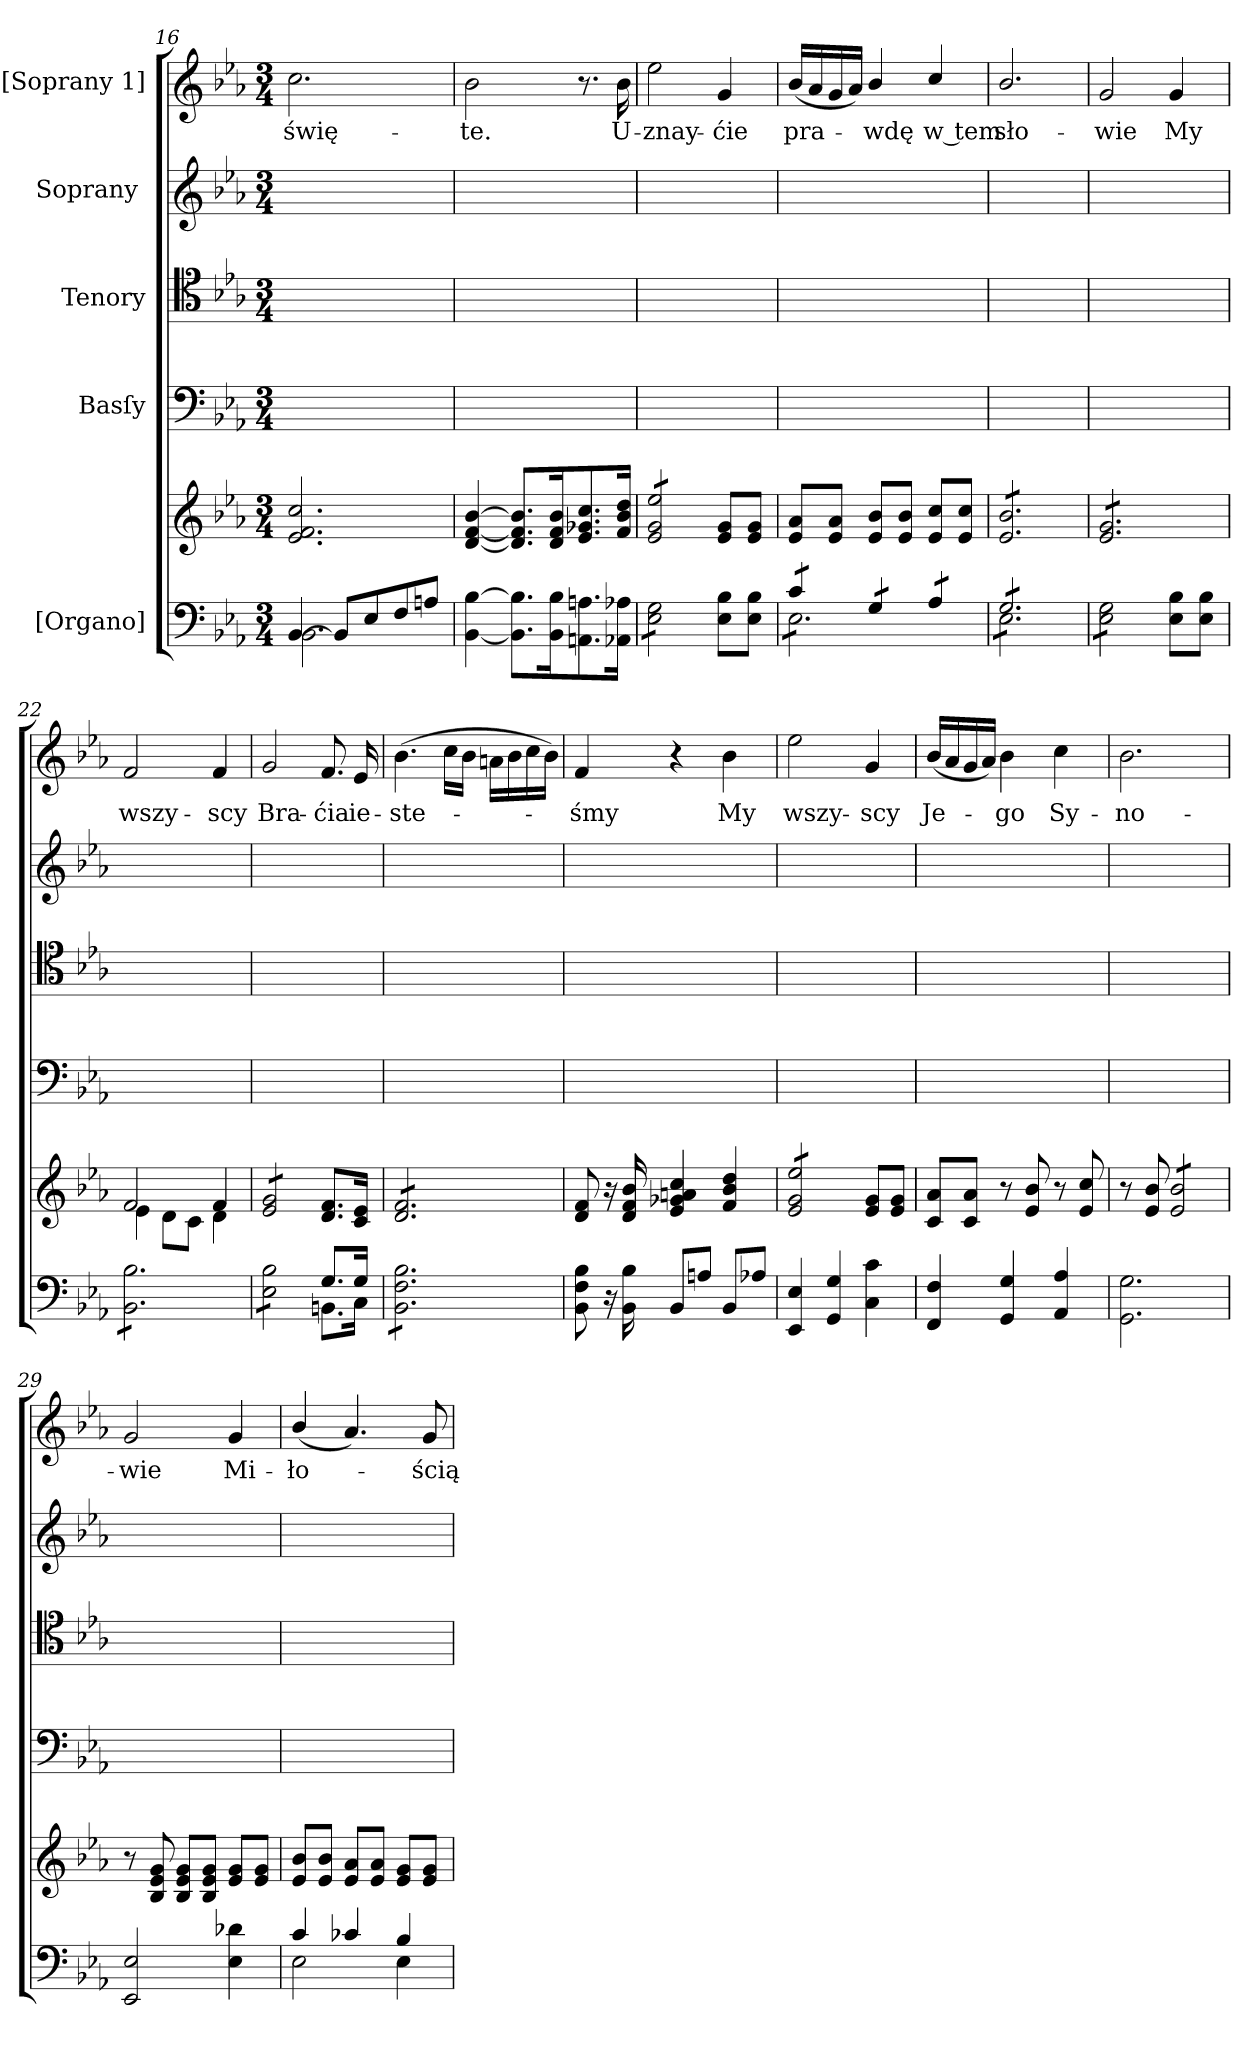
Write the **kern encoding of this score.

**kern	**kern	**kern	**kern	**kern	**kern	**text
*part5	*part5	*part4	*part3	*part2	*part1	*part1
*staff6	*staff5	*staff4	*staff3	*staff2	*staff1	*staff1
*I"[Organo]	*	*I"Basſy	*I"Tenory	*I"Soprany [2]	*I"[Soprany 1]	*
*clefF4	*clefG2	*clefF4	*clefC4	*clefG2	*clefG2	*
*k[b-e-a-]	*k[b-e-a-]	*k[b-e-a-]	*k[b-e-a-]	*k[b-e-a-]	*k[b-e-a-]	*
*M3/4	*M3/4	*M3/4	*M3/4	*M3/4	*M3/4	*
=16	=16	=16	=16	=16	=16	=16
*^	*	*	*	*	*	*
[4BB-/	2.BB-\	2.e-/ 2.f/ 2.cc/	2.ryy	2.ryy	2.ryy	2.cc\	świę-
8BB-/L]	.	.	.	.	.	.	.
8E-/	.	.	.	.	.	.	.
8F/	.	.	.	.	.	.	.
8An/J	.	.	.	.	.	.	.
*v	*v	*	*	*	*	*	*
=17	=17	=17	=17	=17	=17	=17
[4BB-\ [4B-\	[4d/ [4f/ [4b-/	2.ryy	2.ryy	2.ryy	2b-\	-te.
8.BB-]\ 8.B-]\L	8.d]/ 8.f]/ 8.b-]/L	.	.	.	.	.
16BB-\ 16B-\K	16d/ 16f/ 16b-/K	.	.	.	.	.
8.AAn\ 8.An\	8.e-/ 8.g-X/ 8.cc/	.	.	.	8.r	.
16AA-X\ 16A-X\Jk	16f/ 16b-/ 16dd/Jk	.	.	.	16b-\	U-
=18	=18	=18	=18	=18	=18	=18
*tremolo	*	*	*	*	*	*
*	*tremolo	*	*	*	*	*
8E-\ 8G\L	8e-/ 8g/ 8ee-/L	2.ryy	2.ryy	2.ryy	2ee-\	-znay-
8E-\ 8G\	8e-/ 8g/ 8ee-/	.	.	.	.	.
8E-\ 8G\	8e-/ 8g/ 8ee-/	.	.	.	.	.
8E-\ 8G\J	8e-/ 8g/ 8ee-/J	.	.	.	.	.
*	*Xtremolo	*	*	*	*	*
*Xtremolo	*	*	*	*	*	*
8E-\ 8B-\L	8e-/ 8g/L	.	.	.	4g/	-ćie
8E-\ 8B-\J	8e-/ 8g/J	.	.	.	.	.
=19	=19	=19	=19	=19	=19	=19
*^	*	*	*	*	*	*
*tremolo	*	*	*	*	*	*	*
8c/L	8E-\L	8e-/ 8a-/L	2.ryy	2.ryy	2.ryy	(<16b-/LL	pra-
.	.	.	.	.	.	16a-/	.
8c/J	8E-\	8e-/ 8a-/J	.	.	.	16g/	.
.	.	.	.	.	.	16a-/JJ)	.
8G/L	8E-\	8e-/ 8b-/L	.	.	.	4b-/	-wdę
8G/J	8E-\	8e-/ 8b-/J	.	.	.	.	.
8A-/L	8E-\	8e-/ 8cc/L	.	.	.	4cc/	w tem
8A-/J	8E-\J	8e-/ 8cc/J	.	.	.	.	.
=20	=20	=20	=20	=20	=20	=20	=20
*	*	*tremolo	*	*	*	*	*
8G/L	8E-\L	8e-/ 8b-/L	2.ryy	2.ryy	2.ryy	2.b-/	sło-
8G/	8E-\	8e-/ 8b-/	.	.	.	.	.
8G/	8E-\	8e-/ 8b-/	.	.	.	.	.
8G/	8E-\	8e-/ 8b-/	.	.	.	.	.
8G/	8E-\	8e-/ 8b-/	.	.	.	.	.
8G/J	8E-\J	8e-/ 8b-/J	.	.	.	.	.
*v	*v	*	*	*	*	*	*
=21	=21	=21	=21	=21	=21	=21
8E-\ 8G\L	8e-/ 8g/L	2.ryy	2.ryy	2.ryy	2g/	-wie
8E-\ 8G\	8e-/ 8g/	.	.	.	.	.
8E-\ 8G\	8e-/ 8g/	.	.	.	.	.
8E-\ 8G\J	8e-/ 8g/	.	.	.	.	.
*Xtremolo	*	*	*	*	*	*
8E-\ 8B-\L	8e-/ 8g/	.	.	.	4g/	My
8E-\ 8B-\J	8e-/ 8g/J	.	.	.	.	.
*	*Xtremolo	*	*	*	*	*
=22	=22	=22	=22	=22	=22	=22
*	*^	*	*	*	*	*
*tremolo	*	*	*	*	*	*	*
8BB-\ 8B-\L	2f/	4e-\	2.ryy	2.ryy	2.ryy	2f/	wszy-
8BB-\ 8B-\	.	.	.	.	.	.	.
8BB-\ 8B-\	.	8d\L	.	.	.	.	.
8BB-\ 8B-\	.	8c\J	.	.	.	.	.
8BB-\ 8B-\	4f/	4d\	.	.	.	4f/	-scy
8BB-\ 8B-\J	.	.	.	.	.	.	.
*	*v	*v	*	*	*	*	*
=23	=23	=23	=23	=23	=23	=23
*^	*	*	*	*	*	*
*	*	*tremolo	*	*	*	*	*
8E-\ 8B-\L	2ryy	8e-/ 8g/L	2.ryy	2.ryy	2.ryy	2g/	Bra-
8E-\ 8B-\	.	8e-/ 8g/	.	.	.	.	.
8E-\ 8B-\	.	8e-/ 8g/	.	.	.	.	.
8E-\ 8B-\J	.	8e-/ 8g/J	.	.	.	.	.
*	*	*Xtremolo	*	*	*	*	*
*Xtremolo	*	*	*	*	*	*	*
8.G/L	8.BBn\L	8.d/ 8.f/L	.	.	.	8.f/	-ćia
16G/Jk	16C\Jk	16c/ 16e-/Jk	.	.	.	16e-/	ie-
*v	*v	*	*	*	*	*	*
=24	=24	=24	=24	=24	=24	=24
*tremolo	*	*	*	*	*	*
*	*tremolo	*	*	*	*	*
8BB-\ 8F\ 8B-\L	8d/ 8f/L	2.ryy	2.ryy	2.ryy	(>4.b-\	-ste-
8BB-\ 8F\ 8B-\	8d/ 8f/	.	.	.	.	.
8BB-\ 8F\ 8B-\	8d/ 8f/	.	.	.	.	.
8BB-\ 8F\ 8B-\	8d/ 8f/	.	.	.	16cc\LL	.
.	.	.	.	.	16b-\JJ	.
8BB-\ 8F\ 8B-\	8d/ 8f/	.	.	.	16an\LL	.
.	.	.	.	.	16b-\	.
8BB-\ 8F\ 8B-\J	8d/ 8f/J	.	.	.	16cc\	.
*	*Xtremolo	*	*	*	*	*
*Xtremolo	*	*	*	*	*	*
.	.	.	.	.	16b-\JJ)	.
=25	=25	=25	=25	=25	=25	=25
8BB-\ 8F\ 8B-\	8d/ 8f/	2.ryy	2.ryy	2.ryy	4f/	-śmy
16r	16r	.	.	.	.	.
16BB-\ 16B-\	16d/ 16f/ 16b-/	.	.	.	.	.
8BB-/L	4e-/ 4g-X/ 4an/ 4cc/	.	.	.	4r	.
8An/J	.	.	.	.	.	.
8BB-/L	4f/ 4b-/ 4dd/	.	.	.	4b-\	My
8A-X/J	.	.	.	.	.	.
=26	=26	=26	=26	=26	=26	=26
*	*tremolo	*	*	*	*	*
4EE-/ 4E-/	8e-/ 8g/ 8ee-/L	2.ryy	2.ryy	2.ryy	2ee-\	wszy-
.	8e-/ 8g/ 8ee-/	.	.	.	.	.
4GG/ 4G/	8e-/ 8g/ 8ee-/	.	.	.	.	.
.	8e-/ 8g/ 8ee-/J	.	.	.	.	.
*	*Xtremolo	*	*	*	*	*
4C\ 4c\	8e-/ 8g/L	.	.	.	4g/	-scy
.	8e-/ 8g/J	.	.	.	.	.
=27	=27	=27	=27	=27	=27	=27
4FF/ 4F/	8c/ 8a-/L	2.ryy	2.ryy	2.ryy	(<16b-/LL	Je-
.	.	.	.	.	16a-/	.
.	8c/ 8a-/J	.	.	.	16g/	.
.	.	.	.	.	16a-/JJ)	.
4GG/ 4G/	8r	.	.	.	4b-\	-go
.	8e-/ 8b-/	.	.	.	.	.
4AA-/ 4A-/	8r	.	.	.	4cc\	Sy-
.	8e-/ 8cc/	.	.	.	.	.
=28	=28	=28	=28	=28	=28	=28
2.GG\ 2.G\	8r	2.ryy	2.ryy	2.ryy	2.b-\	-no-
.	8e-/ 8b-/	.	.	.	.	.
*	*tremolo	*	*	*	*	*
.	8e-/ 8b-/L	.	.	.	.	.
.	8e-/ 8b-/	.	.	.	.	.
.	8e-/ 8b-/	.	.	.	.	.
.	8e-/ 8b-/J	.	.	.	.	.
*	*Xtremolo	*	*	*	*	*
=29	=29	=29	=29	=29	=29	=29
2EE-/ 2E-/	8r	2.ryy	2.ryy	2.ryy	2g/	-wie
.	8B-/ 8e-/ 8g/	.	.	.	.	.
.	8B-/ 8e-/ 8g/L	.	.	.	.	.
.	8B-/ 8e-/ 8g/J	.	.	.	.	.
4E-\ 4d-X\	8e-/ 8g/L	.	.	.	4g/	Mi-
.	8e-/ 8g/J	.	.	.	.	.
=30	=30	=30	=30	=30	=30	=30
*^	*	*	*	*	*	*
4c/	2E-\	8e-/ 8b-/L	2.ryy	2.ryy	2.ryy	(<4b-/	-ło-
.	.	8e-/ 8b-/J	.	.	.	.	.
4c-X/	.	8e-/ 8a-/L	.	.	.	4.a-/)	.
.	.	8e-/ 8a-/J	.	.	.	.	.
4B-/	4E-\	8e-/ 8g/L	.	.	.	.	.
.	.	8e-/ 8g/J	.	.	.	8g/	-ścią
*v	*v	*	*	*	*	*	*
=	=	=	=	=	=	=
*-	*-	*-	*-	*-	*-	*-
